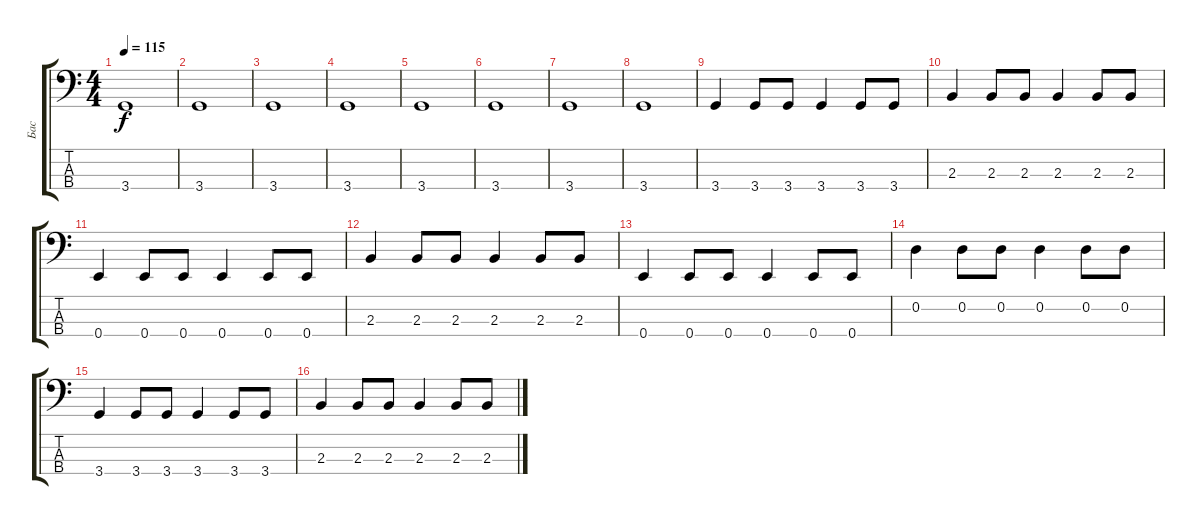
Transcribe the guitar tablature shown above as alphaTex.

\track ("Бас" "Бас") {instrument electricbasspick}
\staff {score tabs}
\tuning (G2 D2 A1 E1) {hide}
\ts (4 4)
\tempo 115
\clef f4
\ks c
3.4.1{dy f instrument electricbasspick} |
3.4.1 |
3.4.1 |
3.4.1 |
3.4.1 |
3.4.1 |
3.4.1 |
3.4.1 |
3.4.4 3.4.8 3.4.8 3.4.4 3.4.8 3.4.8 |
2.3.4 2.3.8 2.3.8 2.3.4 2.3.8 2.3.8 |
0.4.4 0.4.8 0.4.8 0.4.4 0.4.8 0.4.8 |
2.3.4 2.3.8 2.3.8 2.3.4 2.3.8 2.3.8 |
0.4.4 0.4.8 0.4.8 0.4.4 0.4.8 0.4.8 |
0.2.4 0.2.8 0.2.8 0.2.4 0.2.8 0.2.8 |
3.4.4 3.4.8 3.4.8 3.4.4 3.4.8 3.4.8 |
2.3.4 2.3.8 2.3.8 2.3.4 2.3.8 2.3.8
